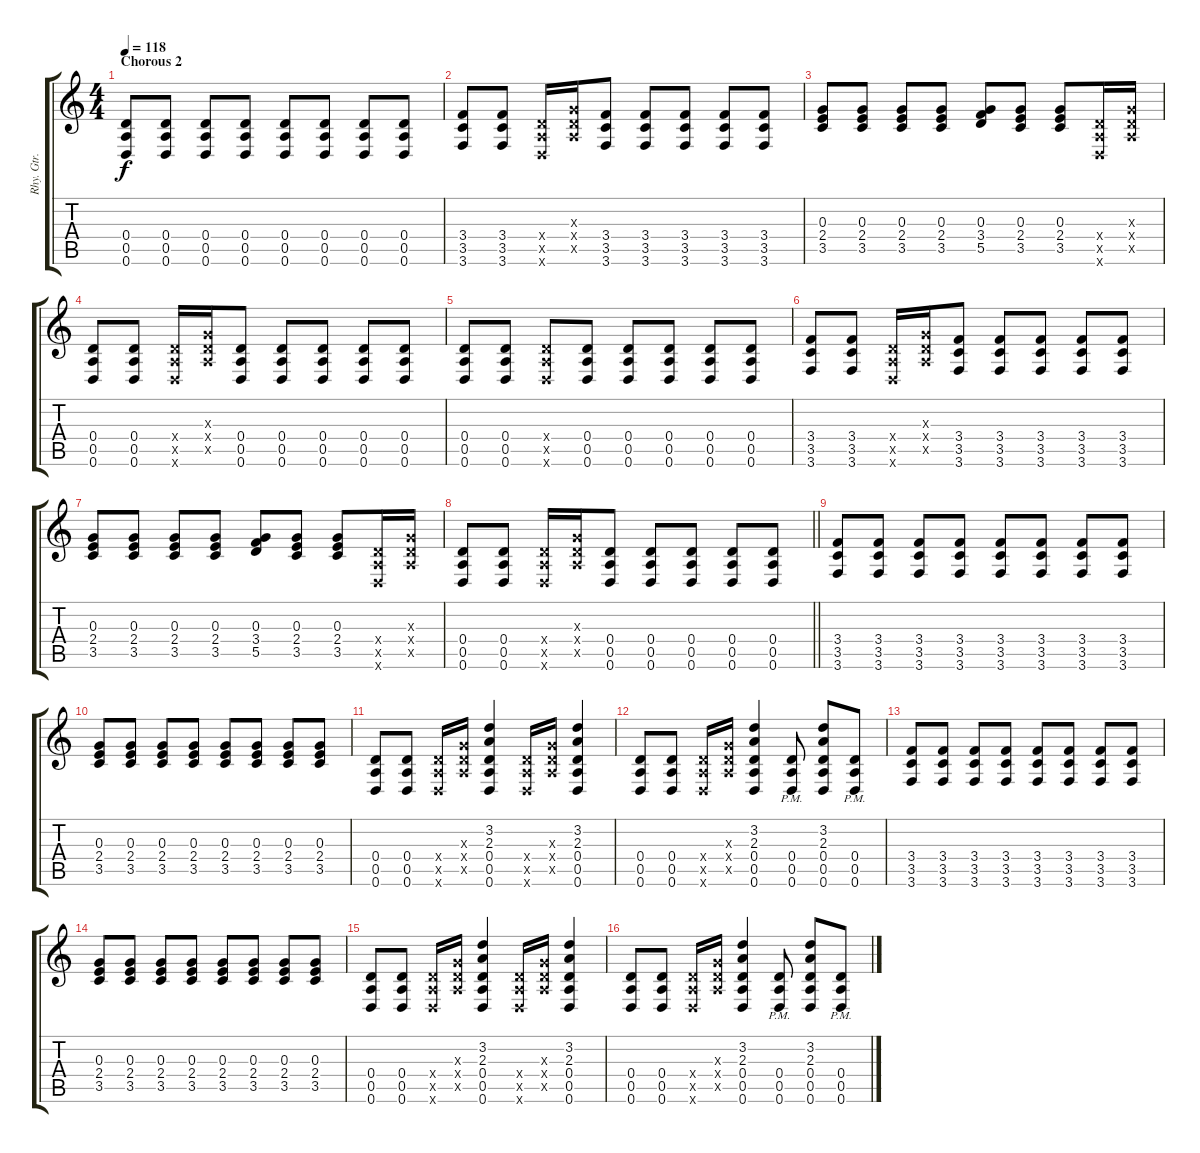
\track ("Rhy. Gtr. 1" "Rhy. Gtr. ") {instrument distortionguitar}
\staff {score tabs}
\tuning (E4 B3 G3 D3 A2 D2) {hide}
\ts (4 4)
\section ("" "Chorous 2")
\tempo 118
\clef g2
\ks c
(0.4 0.5 0.6).8{dy f} (0.4 0.5 0.6).8 (0.4 0.5 0.6).8 (0.4 0.5 0.6).8 (0.4 0.5 0.6).8 (0.4 0.5 0.6).8 (0.4 0.5 0.6).8 (0.4 0.5 0.6).8 |
(3.4 3.5 3.6).8 (3.4 3.5 3.6).8 (0.4{x} 0.5{x} 0.6{x}).16 (0.3{x} 0.4{x} 0.5{x}).16 (3.4 3.5 3.6).8 (3.4 3.5 3.6).8 (3.4 3.5 3.6).8 (3.4 3.5 3.6).8 (3.4 3.5 3.6).8 |
(0.3 2.4 3.5).8 (0.3 2.4 3.5).8 (0.3 2.4 3.5).8 (0.3 2.4 3.5).8 (0.3 3.4 5.5).8 (0.3 2.4 3.5).8 (0.3 2.4 3.5).8 (0.4{x} 0.5{x} 0.6{x}).16 (0.3{x} 0.4{x} 0.5{x}).16 |
(0.4 0.5 0.6).8 (0.4 0.5 0.6).8 (0.4{x} 0.5{x} 0.6{x}).16 (0.3{x} 0.4{x} 0.5{x}).16 (0.4 0.5 0.6).8 (0.4 0.5 0.6).8 (0.4 0.5 0.6).8 (0.4 0.5 0.6).8 (0.4 0.5 0.6).8 |
(0.4 0.5 0.6).8 (0.4 0.5 0.6).8 (0.4{x} 0.5{x} 0.6{x}).8 (0.4 0.5 0.6).8 (0.4 0.5 0.6).8 (0.4 0.5 0.6).8 (0.4 0.5 0.6).8 (0.4 0.5 0.6).8 |
(3.4 3.5 3.6).8 (3.4 3.5 3.6).8 (0.4{x} 0.5{x} 0.6{x}).16 (0.3{x} 0.4{x} 0.5{x}).16 (3.4 3.5 3.6).8 (3.4 3.5 3.6).8 (3.4 3.5 3.6).8 (3.4 3.5 3.6).8 (3.4 3.5 3.6).8 |
(0.3 2.4 3.5).8 (0.3 2.4 3.5).8 (0.3 2.4 3.5).8 (0.3 2.4 3.5).8 (0.3 3.4 5.5).8 (0.3 2.4 3.5).8 (0.3 2.4 3.5).8 (0.4{x} 0.5{x} 0.6{x}).16 (0.3{x} 0.4{x} 0.5{x}).16 |
\barLineRight lightlight
(0.4 0.5 0.6).8 (0.4 0.5 0.6).8 (0.4{x} 0.5{x} 0.6{x}).16 (0.3{x} 0.4{x} 0.5{x}).16 (0.4 0.5 0.6).8 (0.4 0.5 0.6).8 (0.4 0.5 0.6).8 (0.4 0.5 0.6).8 (0.4 0.5 0.6).8 |
\section ("" "")
(3.4 3.5 3.6).8 (3.4 3.5 3.6).8 (3.4 3.5 3.6).8 (3.4 3.5 3.6).8 (3.4 3.5 3.6).8 (3.4 3.5 3.6).8 (3.4 3.5 3.6).8 (3.4 3.5 3.6).8 |
(0.3 2.4 3.5).8 (0.3 2.4 3.5).8 (0.3 2.4 3.5).8 (0.3 2.4 3.5).8 (0.3 2.4 3.5).8 (0.3 2.4 3.5).8 (0.3 2.4 3.5).8 (0.3 2.4 3.5).8 |
(0.4 0.5 0.6).8 (0.4 0.5 0.6).8 (0.4{x} 0.5{x} 0.6{x}).16 (0.3{x} 0.4{x} 0.5{x}).16 (3.2 2.3 0.4 0.5 0.6).4 (0.4{x} 0.5{x} 0.6{x}).16 (0.3{x} 0.4{x} 0.5{x}).16 (3.2 2.3 0.4 0.5 0.6).4 |
(0.4 0.5 0.6).8 (0.4 0.5 0.6).8 (0.4{x} 0.5{x} 0.6{x}).16 (0.3{x} 0.4{x} 0.5{x}).16 (3.2 2.3 0.4 0.5 0.6).4 (0.4{pm} 0.5{pm} 0.6{pm}).8 (3.2 2.3 0.4 0.5 0.6).8 (0.4{pm} 0.5{pm} 0.6{pm}).8 |
(3.4 3.5 3.6).8 (3.4 3.5 3.6).8 (3.4 3.5 3.6).8 (3.4 3.5 3.6).8 (3.4 3.5 3.6).8 (3.4 3.5 3.6).8 (3.4 3.5 3.6).8 (3.4 3.5 3.6).8 |
(0.3 2.4 3.5).8 (0.3 2.4 3.5).8 (0.3 2.4 3.5).8 (0.3 2.4 3.5).8 (0.3 2.4 3.5).8 (0.3 2.4 3.5).8 (0.3 2.4 3.5).8 (0.3 2.4 3.5).8 |
(0.4 0.5 0.6).8 (0.4 0.5 0.6).8 (0.4{x} 0.5{x} 0.6{x}).16 (0.3{x} 0.4{x} 0.5{x}).16 (3.2 2.3 0.4 0.5 0.6).4 (0.4{x} 0.5{x} 0.6{x}).16 (0.3{x} 0.4{x} 0.5{x}).16 (3.2 2.3 0.4 0.5 0.6).4 |
(0.4 0.5 0.6).8 (0.4 0.5 0.6).8 (0.4{x} 0.5{x} 0.6{x}).16 (0.3{x} 0.4{x} 0.5{x}).16 (3.2 2.3 0.4 0.5 0.6).4 (0.4{pm} 0.5{pm} 0.6{pm}).8 (3.2 2.3 0.4 0.5 0.6).8 (0.4{pm} 0.5{pm} 0.6{pm}).8
